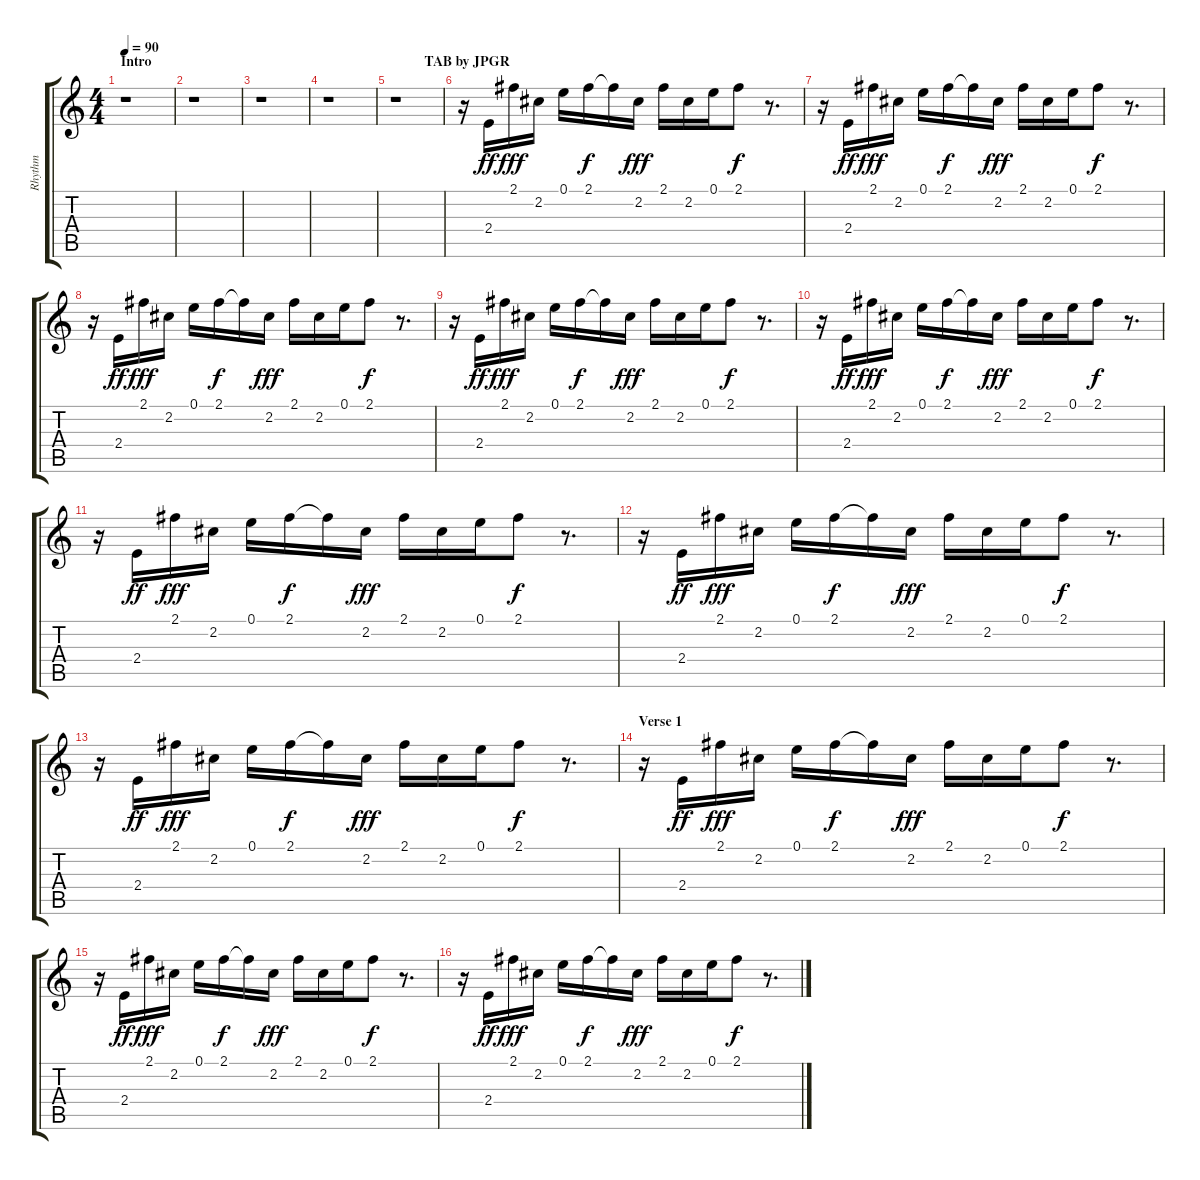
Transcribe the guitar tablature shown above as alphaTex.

\track ("Rhythm" "Rhythm") {instrument acousticguitarsteel}
\staff {score tabs}
\tuning (E4 B3 G3 D3 A2 E2) {hide}
\ts (4 4)
\section ("" "Intro                                                                              TAB by JPGR")
\tempo 90
\clef g2
\ks c
r.1{dy ff instrument acousticguitarsteel} |
r.1 |
r.1 |
r.1 |
r.1 |
r.16 2.4.16 2.1.16{dy fff} 2.2.16 0.1.16 2.1.16{dy f} 2.1{t}.16 2.2.16{dy fff} 2.1.16 2.2.16 0.1.16 2.1.8{dy f} r.8{d} |
r.16 2.4.16{dy ff} 2.1.16{dy fff} 2.2.16 0.1.16 2.1.16{dy f} 2.1{t}.16 2.2.16{dy fff} 2.1.16 2.2.16 0.1.16 2.1.8{dy f} r.8{d} |
r.16 2.4.16{dy ff} 2.1.16{dy fff} 2.2.16 0.1.16 2.1.16{dy f} 2.1{t}.16 2.2.16{dy fff} 2.1.16 2.2.16 0.1.16 2.1.8{dy f} r.8{d} |
r.16 2.4.16{dy ff} 2.1.16{dy fff} 2.2.16 0.1.16 2.1.16{dy f} 2.1{t}.16 2.2.16{dy fff} 2.1.16 2.2.16 0.1.16 2.1.8{dy f} r.8{d} |
r.16 2.4.16{dy ff} 2.1.16{dy fff} 2.2.16 0.1.16 2.1.16{dy f} 2.1{t}.16 2.2.16{dy fff} 2.1.16 2.2.16 0.1.16 2.1.8{dy f} r.8{d} |
r.16 2.4.16{dy ff} 2.1.16{dy fff} 2.2.16 0.1.16 2.1.16{dy f} 2.1{t}.16 2.2.16{dy fff} 2.1.16 2.2.16 0.1.16 2.1.8{dy f} r.8{d} |
r.16 2.4.16{dy ff} 2.1.16{dy fff} 2.2.16 0.1.16 2.1.16{dy f} 2.1{t}.16 2.2.16{dy fff} 2.1.16 2.2.16 0.1.16 2.1.8{dy f} r.8{d} |
r.16 2.4.16{dy ff} 2.1.16{dy fff} 2.2.16 0.1.16 2.1.16{dy f} 2.1{t}.16 2.2.16{dy fff} 2.1.16 2.2.16 0.1.16 2.1.8{dy f} r.8{d} |
\section ("" "Verse 1")
r.16 2.4.16{dy ff} 2.1.16{dy fff} 2.2.16 0.1.16 2.1.16{dy f} 2.1{t}.16 2.2.16{dy fff} 2.1.16 2.2.16 0.1.16 2.1.8{dy f} r.8{d} |
r.16 2.4.16{dy ff} 2.1.16{dy fff} 2.2.16 0.1.16 2.1.16{dy f} 2.1{t}.16 2.2.16{dy fff} 2.1.16 2.2.16 0.1.16 2.1.8{dy f} r.8{d} |
r.16 2.4.16{dy ff} 2.1.16{dy fff} 2.2.16 0.1.16 2.1.16{dy f} 2.1{t}.16 2.2.16{dy fff} 2.1.16 2.2.16 0.1.16 2.1.8{dy f} r.8{d}
